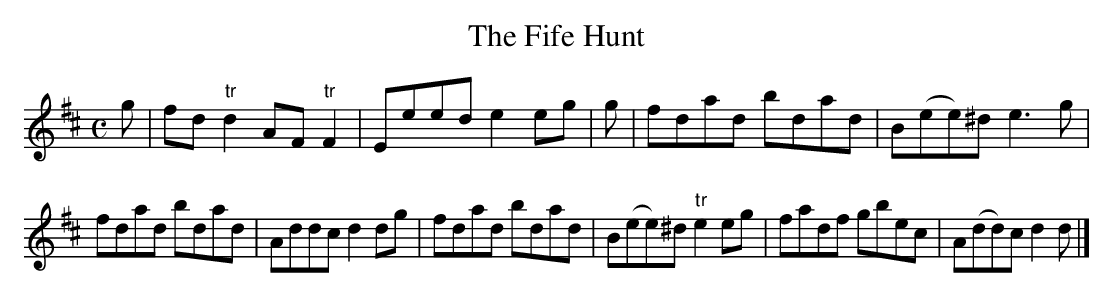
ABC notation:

X:1
T:Fife Hunt, The
M:C
K:D
g|\
fd "tr"d2 AF "tr"F2| Eeed e2eg| \
g|\
fdad bdad| B(ee)^d e3g|
fdad bdad| Addc d2dg|\
fdad bdad| B(ee)^d "tr"e2eg| fadf gbec| A(dd)c d2d|]
